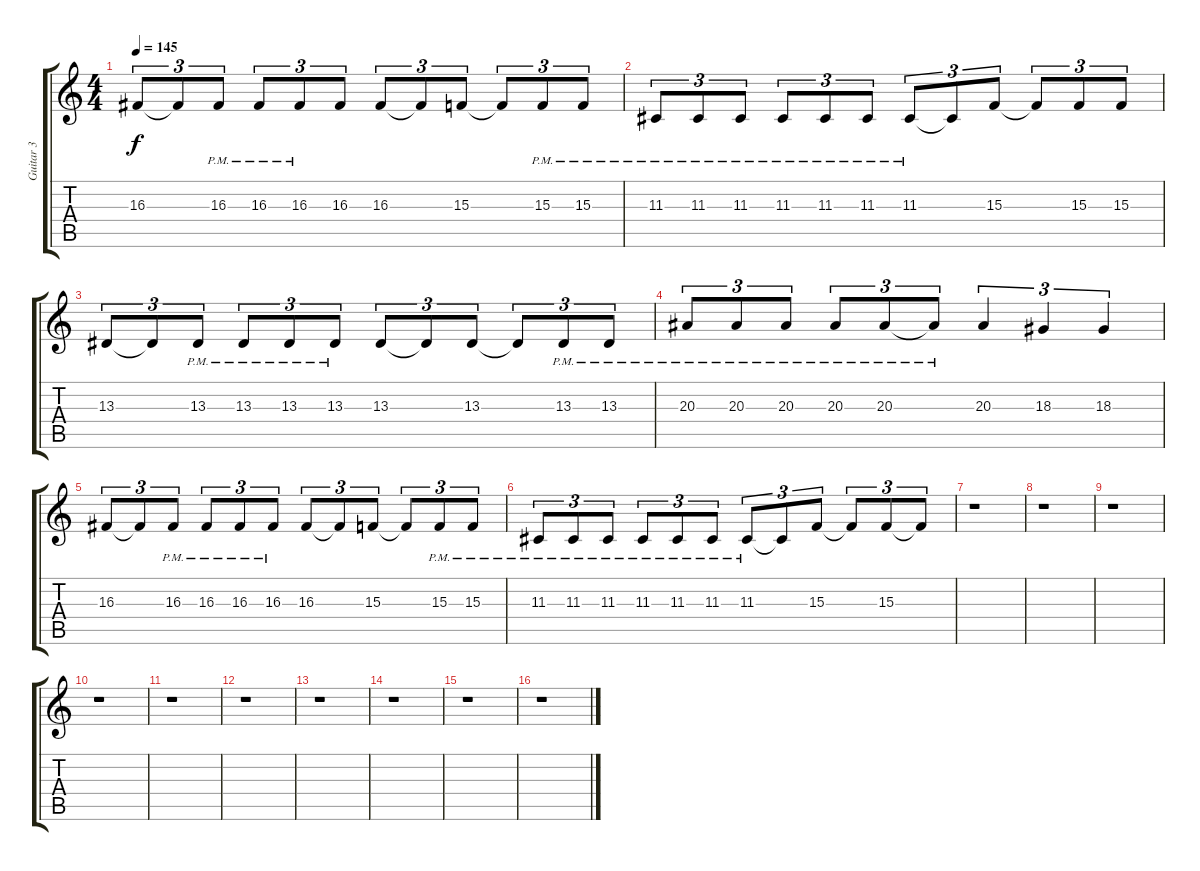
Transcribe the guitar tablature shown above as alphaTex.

\track ("Guitar 3" "Guitar 3") {instrument synthbrass1}
\staff {score tabs}
\tuning (B3 Gb3 D3 A2 E2 B1) {hide}
\ts (4 4)
\tempo 145
\clef g2
\ks c
16.3.8{tu (3 2) dy f} 16.3{t}.8{tu (3 2)} 16.3{pm}.8{tu (3 2)} 16.3{pm}.8{tu (3 2)} 16.3{pm}.8{tu (3 2)} 16.3.8{tu (3 2)} 16.3.8{tu (3 2)} 16.3{t}.8{tu (3 2)} 15.3.8{tu (3 2)} 15.3{t}.8{tu (3 2)} 15.3{pm}.8{tu (3 2)} 15.3{pm}.8{tu (3 2)} |
11.3{pm}.8{tu (3 2)} 11.3{pm}.8{tu (3 2)} 11.3{pm}.8{tu (3 2)} 11.3{pm}.8{tu (3 2)} 11.3{pm}.8{tu (3 2)} 11.3{pm}.8{tu (3 2)} 11.3{pm}.8{tu (3 2)} 11.3{t}.8{tu (3 2)} 15.3.8{tu (3 2)} 15.3{t}.8{tu (3 2)} 15.3.8{tu (3 2)} 15.3.8{tu (3 2)} |
13.3.8{tu (3 2)} 13.3{t}.8{tu (3 2)} 13.3{pm}.8{tu (3 2)} 13.3{pm}.8{tu (3 2)} 13.3{pm}.8{tu (3 2)} 13.3{pm}.8{tu (3 2)} 13.3.8{tu (3 2)} 13.3{t}.8{tu (3 2)} 13.3.8{tu (3 2)} 13.3{t}.8{tu (3 2)} 13.3{pm}.8{tu (3 2)} 13.3{pm}.8{tu (3 2)} |
20.3{pm}.8{tu (3 2)} 20.3{pm}.8{tu (3 2)} 20.3{pm}.8{tu (3 2)} 20.3{pm}.8{tu (3 2)} 20.3{pm}.8{tu (3 2)} 20.3{pm t}.8{tu (3 2)} 20.3.4{tu (3 2)} 18.3.4{tu (3 2)} 18.3.4{tu (3 2)} |
16.3.8{tu (3 2)} 16.3{t}.8{tu (3 2)} 16.3{pm}.8{tu (3 2)} 16.3{pm}.8{tu (3 2)} 16.3{pm}.8{tu (3 2)} 16.3{pm}.8{tu (3 2)} 16.3.8{tu (3 2)} 16.3{t}.8{tu (3 2)} 15.3.8{tu (3 2)} 15.3{t}.8{tu (3 2)} 15.3{pm}.8{tu (3 2)} 15.3{pm}.8{tu (3 2)} |
11.3{pm}.8{tu (3 2)} 11.3{pm}.8{tu (3 2)} 11.3{pm}.8{tu (3 2)} 11.3{pm}.8{tu (3 2)} 11.3{pm}.8{tu (3 2)} 11.3{pm}.8{tu (3 2)} 11.3{pm}.8{tu (3 2)} 11.3{t}.8{tu (3 2)} 15.3.8{tu (3 2)} 15.3{t}.8{tu (3 2)} 15.3.8{tu (3 2)} 15.3{t}.8{tu (3 2)} |
r.1 |
r.1 |
r.1 |
r.1 |
r.1 |
r.1 |
r.1 |
r.1 |
r.1 |
r.1
